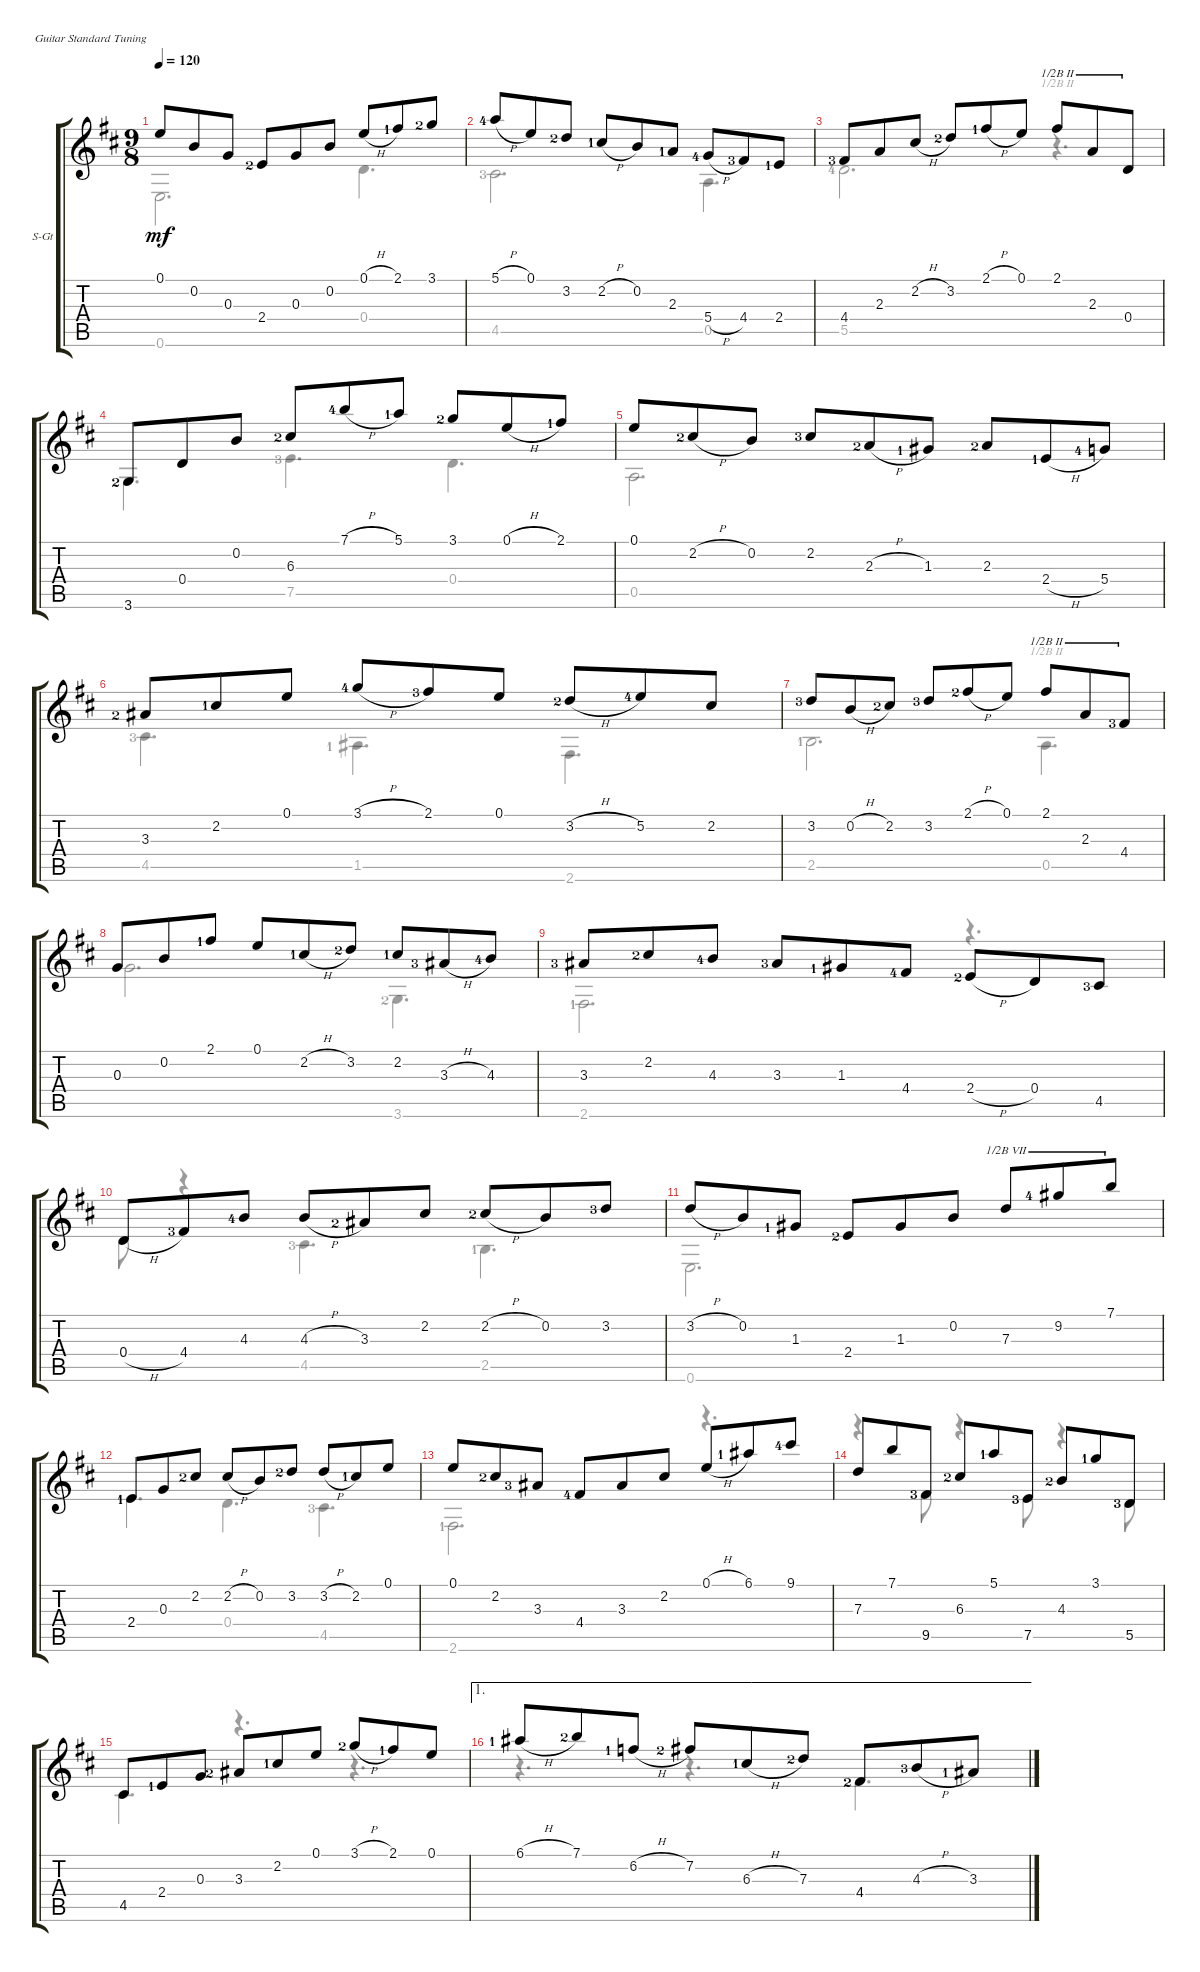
\defaultSystemsLayout 4
\bracketExtendMode groupsimilarinstruments
\firstSystemTrackNameOrientation horizontal
\otherSystemsTrackNameOrientation horizontal
\track ("Steel Guitar" "S-Gt") {instrument acousticguitarsteel}
\staff {score tabs}
\tuning (E4 B3 G3 D3 A2 E2)
\voice
\ts (9 8)
\tempo 120
\clef g2
\ks d
0.1.8{dy mf} 0.2.8 0.3.8 2.4{lf 3}.8 0.3.8 0.2.8 0.1{h}.8 2.1{lf 2}.8 3.1{lf 3}.8 |
5.1{h lf 5}.8 0.1.8 3.2{lf 3}.8 2.2{h lf 2}.8 0.2.8 2.3{lf 2}.8 5.4{h lf 5}.8 4.4{lf 4}.8 2.4{lf 2}.8 |
4.4{lf 4}.8 2.3.8 2.2{h}.8 3.2{lf 3}.8 2.1{h lf 2}.8 0.1.8 2.1.8{barre (2 half)} 2.3.8{barre (2 half)} 0.4.8{barre (2 half)} |
3.6{lf 3}.8 0.4.8 0.2.8 6.3{lf 3}.8 7.1{h lf 5}.8 5.1{lf 2}.8 3.1{lf 3}.8 0.1{h}.8 2.1{lf 2}.8 |
0.1.8 2.2{h lf 3}.8 0.2.8 2.2{lf 4}.8 2.3{h lf 3}.8 1.3{lf 2}.8 2.3{lf 3}.8 2.4{h lf 2}.8 5.4{lf 5}.8 |
3.3{lf 3}.8 2.2{lf 2}.8 0.1.8 3.1{h lf 5}.8 2.1{lf 4}.8 0.1.8 3.2{h lf 3}.8 5.2{lf 5}.8 2.2.8 |
3.2{lf 4}.8 0.2{h}.8 2.2{lf 3}.8 3.2{lf 4}.8 2.1{h lf 3}.8 0.1.8 2.1.8{barre (2 half)} 2.3.8{barre (2 half)} 4.4{lf 4}.8{barre (2 half)} |
0.3.8 0.2.8 2.1{lf 2}.8 0.1.8 2.2{h lf 2}.8 3.2{lf 3}.8 2.2{lf 2}.8 3.3{h lf 4}.8 4.3{lf 5}.8 |
3.3{lf 4}.8 2.2{lf 3}.8 4.3{lf 5}.8 3.3{lf 4}.8 1.3{lf 2}.8 4.4{lf 5}.8 2.4{h lf 3}.8 0.4.8 4.5{lf 4}.8 |
0.4{h}.8 4.4{lf 4}.8 4.3{lf 5}.8 4.3{h}.8 3.3{lf 3}.8 2.2.8 2.2{h lf 3}.8 0.2.8 3.2{lf 4}.8 |
3.2{h}.8 0.2.8 1.3{lf 2}.8 2.4{lf 3}.8 1.3.8 0.2.8 7.3.8{barre (7 half)} 9.2{lf 5}.8{barre (7 half)} 7.1.8{barre (7 half)} |
2.4{lf 2}.8 0.3.8 2.2{lf 3}.8 2.2{h}.8 0.2.8 3.2{lf 3}.8 3.2{h}.8 2.2{lf 2}.8 0.1.8 |
0.1.8 2.2{lf 3}.8 3.3{lf 4}.8 4.4{lf 5}.8 3.3.8 2.2.8 0.1{h}.8 6.1{lf 2}.8 9.1{lf 5}.8 |
7.3.8 7.1.8 9.5{lf 4}.8 6.3{lf 3}.8 5.1{lf 2}.8 7.5{lf 4}.8 4.3{lf 3}.8 3.1{lf 2}.8 5.5{lf 4}.8 |
4.5.8 2.4{lf 2}.8 0.3.8 3.3{lf 3}.8 2.2{lf 2}.8 0.1.8 3.1{h lf 3}.8 2.1{lf 2}.8 0.1.8 |
\ae 1
6.1{h lf 2}.8 7.1{lf 3}.8 6.2{h lf 2}.8 7.2{lf 3}.8 6.3{h lf 2}.8 7.3{lf 3}.8 4.4{lf 3}.8 4.3{h lf 4}.8 3.3{lf 2}.8
\voice
\clef g2
\ottava regular
\simile none
\ks d
0.6.2{d dy mf} 0.4.4{d} |
4.5{lf 4}.2{d} 0.5.4{d} |
5.5{lf 5}.2{d} r.4{d barre (2 half)} |
3.6{lf 3}.4{d} 7.5{lf 4}.4{d} 0.4.4{d} |
0.5.2{d} |
4.5{lf 4}.4{d} 1.5{lf 2}.4{d} 2.6.4{d} |
2.5{lf 2}.2{d} 0.5.4{d barre (2 half)} |
0.3.2{d} 3.6{lf 3}.4{d} |
2.6{lf 2}.2{d} r.4{d} |
0.4.8 r.4 4.5{lf 4}.4{d} 2.5{lf 2}.4{d} |
0.6.2{d} |
2.4{lf 2}.4{d} 0.4.4{d} 4.5{lf 4}.4{d} |
2.6{lf 2}.2{d} r.4{d} |
r.4 9.5{lf 4}.8 r.4 7.5{lf 4}.8 r.4 5.5{lf 4}.8 |
4.5.4{d} r.4{d} r.4{d} |
r.4{d} r.4{d} 4.4{lf 3}.4{d}
